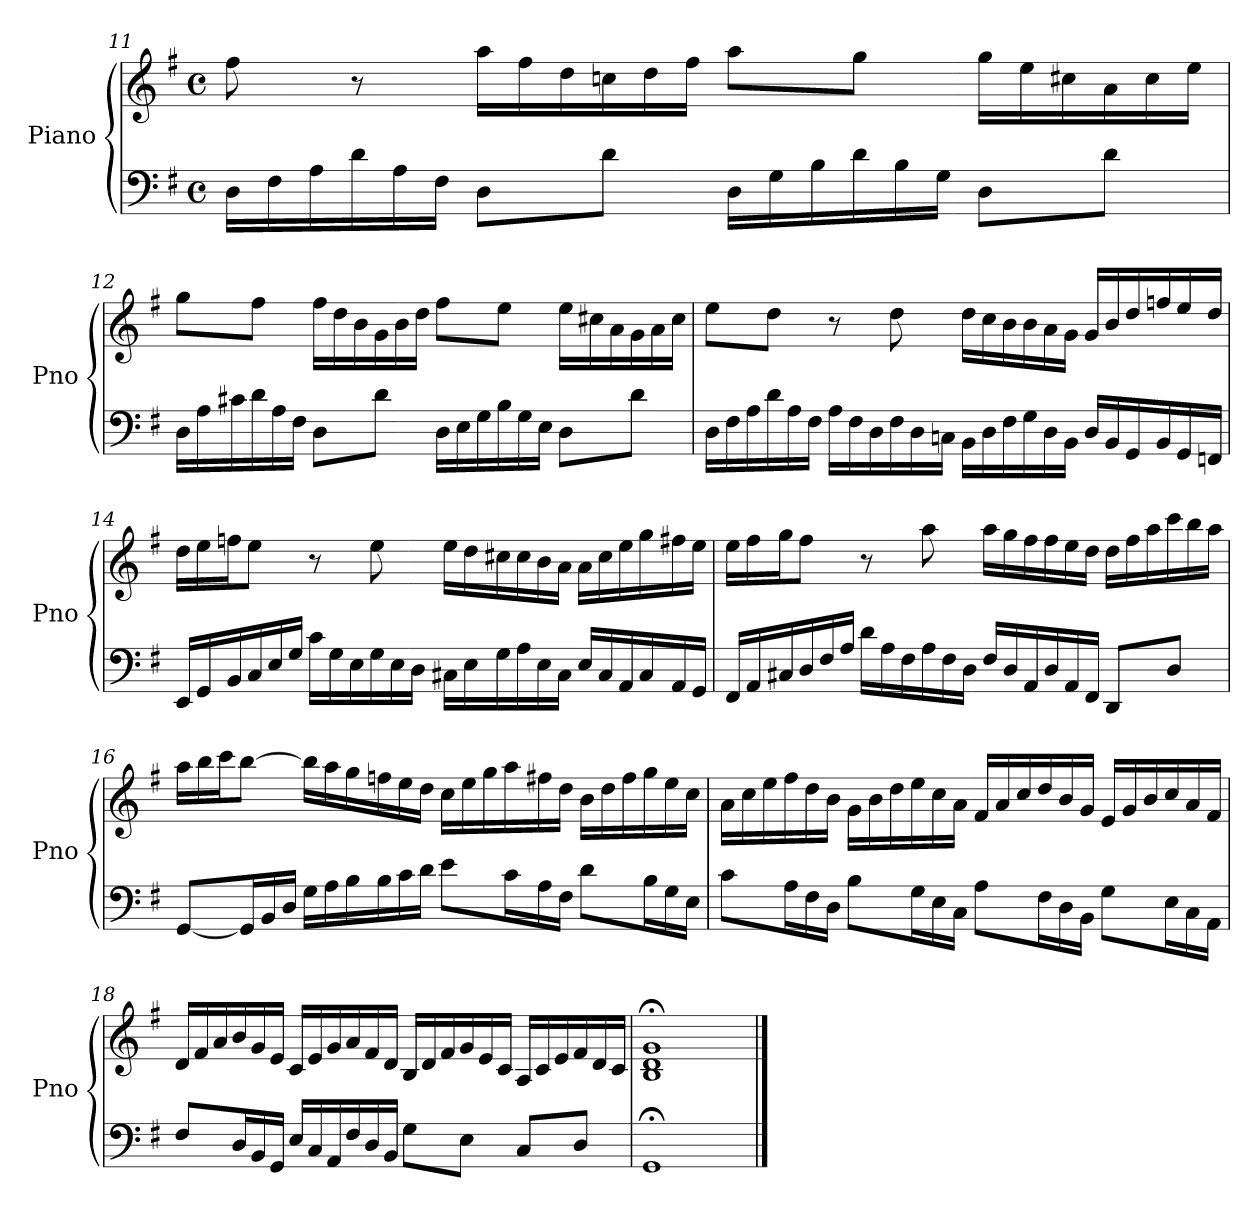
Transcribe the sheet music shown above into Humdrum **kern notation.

**kern	**kern
*part1	*part1
*staff2	*staff1
*I"Piano	*
*I'Pno	*
*clefF4	*clefG2
*k[f#]	*k[f#]
*M4/4	*M4/4
*met(c)	*met(c)
*Xtuplet	*
=11	=11
24D\LL	8ff#\
24F#\	.
24A\	.
24d\	8r
24A\	.
24F#\JJ	.
*	*Xtuplet
8D\L	24aa\LL
.	24ff#\
.	24dd\
8d\J	24ccn\
.	24dd\
.	24ff#\JJ
24D\LL	8aa\L
24G\	.
24B\	.
24d\	8gg\J
24B\	.
24G\JJ	.
8D\L	24gg\LL
.	24ee\
.	24cc#X\
8d\J	24a\
.	24cc#\
.	24ee\JJ
!!LO:LB:g=z
=12	=12
24D\LL	8gg\L
24A\	.
24c#X\	.
24d\	8ff#\J
24A\	.
24F#\JJ	.
8D\L	24ff#\LL
.	24dd\
.	24b\
8d\J	24g\
.	24b\
.	24dd\JJ
24D\LL	8ff#\L
24E\	.
24G\	.
24B\	8ee\J
24G\	.
24E\JJ	.
8D\L	24ee\LL
.	24cc#X\
.	24a\
8d\J	24g\
.	24a\
.	24cc#\JJ
=13	=13
24D\LL	8ee\L
24F#\	.
24A\	.
24d\	8dd\J
24A\	.
24F#\JJ	.
24A\LL	8r
24F#\	.
24D\	.
24F#\	8dd\
24D\	.
24Cn\JJ	.
24BB\LL	24dd\LL
24D\	24cc\
24F#\	24b\
24G\	24b\
24D\	24a\
24BB\JJ	24g\JJ
24D/LL	24g/LL
24BB/	24b/
24GG/	24dd/
24BB/	24ffn/
24GG/	24ee/
24FFn/JJ	24dd/JJ
!!LO:LB:g=z
=14	=14
24EE/LL	24dd\LL
24GG/	24ee\
24BB/	24ffn\J
24C/	8ee\J
24E/	.
24G/JJ	.
24c\LL	8r
24G\	.
24E\	.
24G\	8ee\
24E\	.
24D\JJ	.
24C#X\LL	24ee\LL
24E\	24dd\
24G\	24cc#X\
24A\	24cc#\
24E\	24b\
24C#\JJ	24a\JJ
24E/LL	24a\LL
24C#/	24cc#\
24AA/	24ee\
24C#/	24gg\
24AA/	24ff#X\
24GG/JJ	24ee\JJ
=15	=15
24FF#/LL	24ee\LL
24AA/	24ff#\
24C#X/	24gg\J
24D/	8ff#\J
24F#/	.
24A/JJ	.
24d\LL	8r
24A\	.
24F#\	.
24A\	8aa\
24F#\	.
24D\JJ	.
24F#/LL	24aa\LL
24D/	24gg\
24AA/	24ff#\
24D/	24ff#\
24AA/	24ee\
24FF#/JJ	24dd\JJ
8DD/L	24dd\LL
.	24ff#\
.	24aa\
8D/J	24ccc\
.	24bb\
.	24aa\JJ
!!LO:LB:g=z
=16	=16
[8GG/L	24aa\LL
.	24bb\
.	24ccc\J
24GG/L]	[8bb\J
24BB/	.
24D/JJ	.
24G\LL	24bb\LL]
24A\	24aa\
24B\	24gg\
24B\	24ffn\
24c\	24ee\
24d\JJ	24dd\JJ
8e\L	24cc\LL
.	24ee\
.	24gg\
24c\L	24aa\
24A\	24ff#X\
24F#\JJ	24dd\JJ
8d\L	24b\LL
.	24dd\
.	24ff#\
24B\L	24gg\
24G\	24ee\
24E\JJ	24cc\JJ
=17	=17
8c\L	24a\LL
.	24cc\
.	24ee\
24A\L	24ff#\
24F#\	24dd\
24D\JJ	24b\JJ
8B\L	24g\LL
.	24b\
.	24dd\
24G\L	24ee\
24E\	24cc\
24C\JJ	24a\JJ
8A\L	24f#/LL
.	24a/
.	24cc/
24F#\L	24dd/
24D\	24b/
24BB\JJ	24g/JJ
8G\L	24e/LL
.	24g/
.	24b/
24E\L	24cc/
24C\	24a/
24AA\JJ	24f#/JJ
!!LO:PB:g=z
=18	=18
8F#/L	24d/LL
.	24f#/
.	24a/
24D/L	24b/
24BB/	24g/
24GG/JJ	24e/JJ
24E/LL	24c/LL
24C/	24e/
24AA/	24g/
24F#/	24a/
24D/	24f#/
24BB/JJ	24d/JJ
8G\L	24B/LL
.	24d/
.	24f#/
8E\J	24g/
.	24e/
.	24c/JJ
8C/L	24A/LL
.	24c/
.	24e/
8D/J	24f#/
.	24d/
.	24c/JJ
=19	=19
1GG;	1B;< 1d;< 1g;<
==	==
*-	*-
